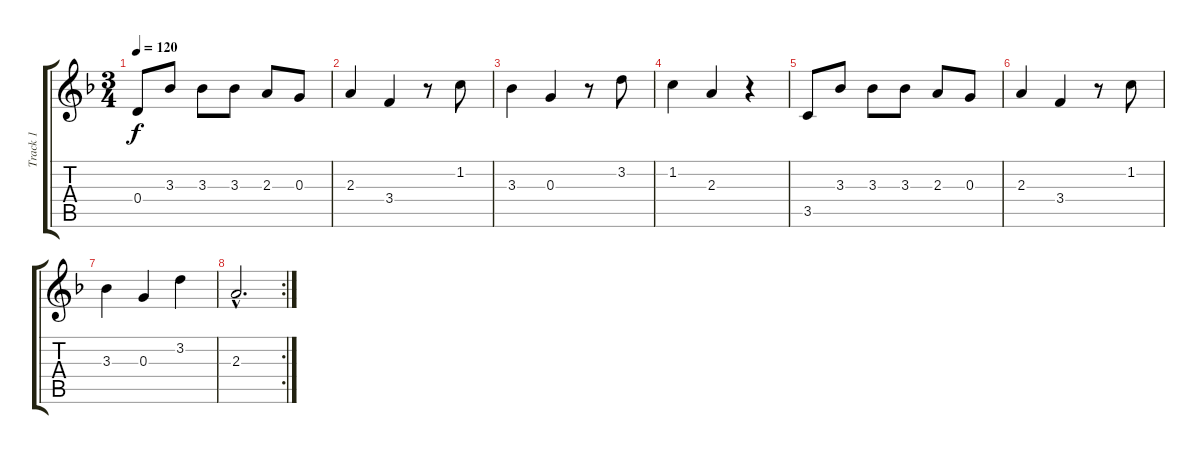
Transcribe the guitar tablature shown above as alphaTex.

\track ("Track 1" "Track 1") {instrument acousticguitarsteel}
\staff {score tabs}
\tuning (E4 B3 G3 D3 A2 E2) {hide}
\ts (3 4)
\tempo 120
\clef g2
\ks dminor
0.4.8{dy f} 3.3.8 3.3.8 3.3.8 2.3.8 0.3.8 |
2.3.4 3.4.4 r.8 1.2.8 |
3.3.4 0.3.4 r.8 3.2.8 |
1.2.4 2.3.4 r.4 |
3.5.8 3.3.8 3.3.8 3.3.8 2.3.8 0.3.8 |
2.3.4 3.4.4 r.8 1.2.8 |
3.3.4 0.3.4 3.2.4 |
\rc 2
2.3{hac}.2{d}
